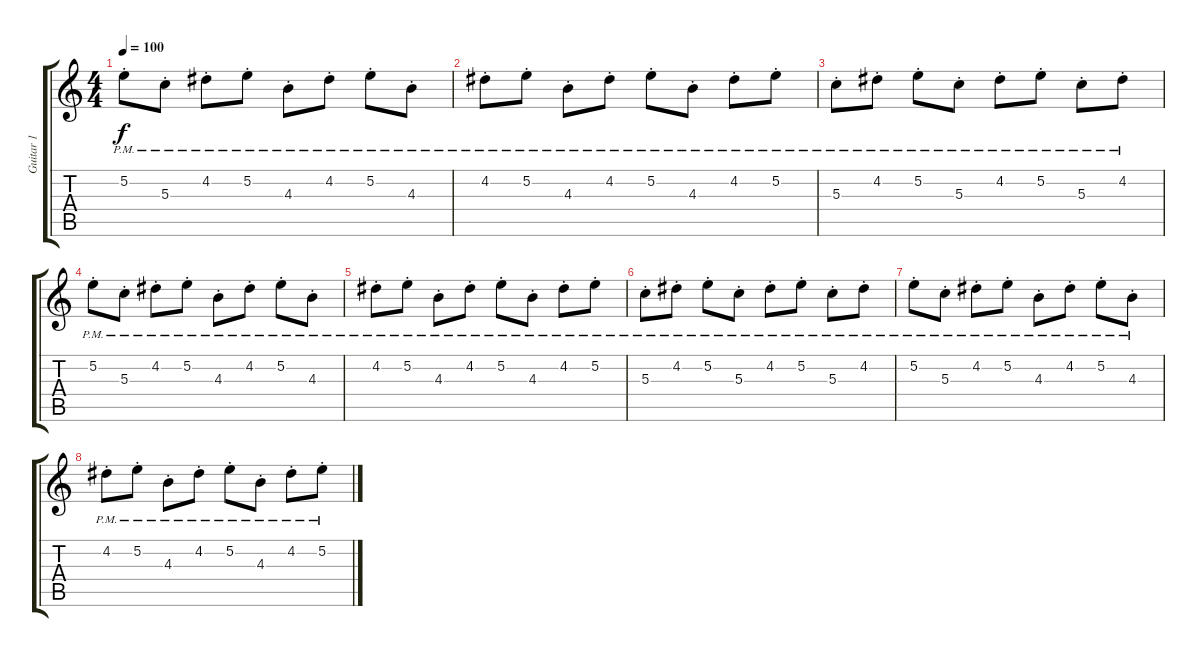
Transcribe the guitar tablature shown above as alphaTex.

\track ("Guitar 1" "Guitar 1") {instrument electricguitarclean}
\staff {score tabs}
\tuning (E4 B3 G3 D3 A2 E2) {hide}
\ts (4 4)
\tempo 100
\clef g2
\ks c
5.2{pm st}.8{dy f} 5.3{pm st}.8 4.2{pm st}.8 5.2{pm st}.8 4.3{pm st}.8 4.2{pm st}.8 5.2{pm st}.8 4.3{pm st}.8 |
4.2{pm st}.8 5.2{pm st}.8 4.3{pm st}.8 4.2{pm st}.8 5.2{pm st}.8 4.3{pm st}.8 4.2{pm st}.8 5.2{pm st}.8 |
5.3{pm st}.8 4.2{pm st}.8 5.2{pm st}.8 5.3{pm st}.8 4.2{pm st}.8 5.2{pm st}.8 5.3{pm st}.8 4.2{pm st}.8 |
5.2{pm st}.8 5.3{pm st}.8 4.2{pm st}.8 5.2{pm st}.8 4.3{pm st}.8 4.2{pm st}.8 5.2{pm st}.8 4.3{pm st}.8 |
4.2{pm st}.8 5.2{pm st}.8 4.3{pm st}.8 4.2{pm st}.8 5.2{pm st}.8 4.3{pm st}.8 4.2{pm st}.8 5.2{pm st}.8 |
5.3{pm st}.8{volume 0} 4.2{pm st}.8 5.2{pm st}.8 5.3{pm st}.8 4.2{pm st}.8 5.2{pm st}.8 5.3{pm st}.8 4.2{pm st}.8 |
5.2{pm st}.8 5.3{pm st}.8 4.2{pm st}.8 5.2{pm st}.8 4.3{pm st}.8 4.2{pm st}.8 5.2{pm st}.8 4.3{pm st}.8 |
4.2{pm st}.8 5.2{pm st}.8 4.3{pm st}.8 4.2{pm st}.8 5.2{pm st}.8 4.3{pm st}.8 4.2{pm st}.8 5.2{pm st}.8
